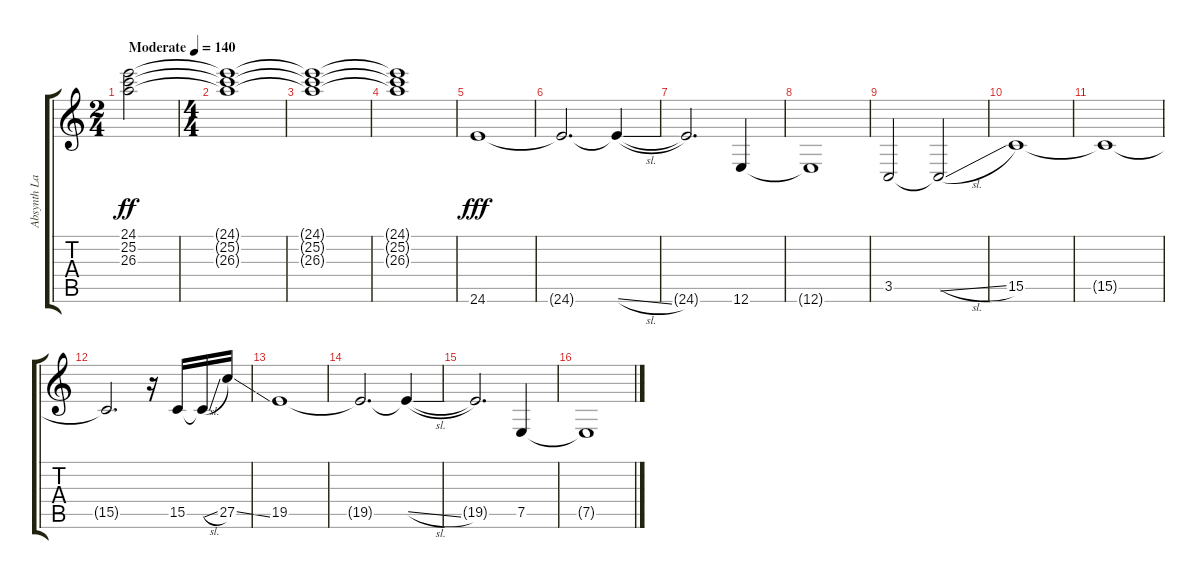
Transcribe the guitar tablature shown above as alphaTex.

\track ("Absynth Layer 2" "Absynth La") {instrument lead2sawtooth}
\staff {score tabs}
\tuning (E4 B3 G3 D3 A2 E2) {hide}
\ts (2 4)
\tempo (140 "Moderate")
\clef g2
\ks c
(24.1 25.2 26.3).2{dy ff volume 11 instrument lead2sawtooth} |
\ts (4 4)
(24.1{t} 25.2{t} 26.3{t}).1 |
(24.1{t} 25.2{t} 26.3{t}).1 |
(24.1{t} 25.2{t} 26.3{t}).1{volume 5} |
24.6.1{dy fff volume 13} |
24.6{t}.2{d} 24.6{sl t}.4 |
24.6{t}.2{d} 12.6.4 |
12.6{t}.1 |
3.5.2 3.5{sl t}.2 |
15.5.1 |
15.5{t}.1 |
15.5{t}.2{d} r.16 15.5.16 15.5{sl t}.16 27.5{ss}.16 |
19.5.1 |
19.5{t}.2{d} 19.5{sl t}.4 |
19.5{t}.2{d} 7.5.4 |
7.5{t}.1
